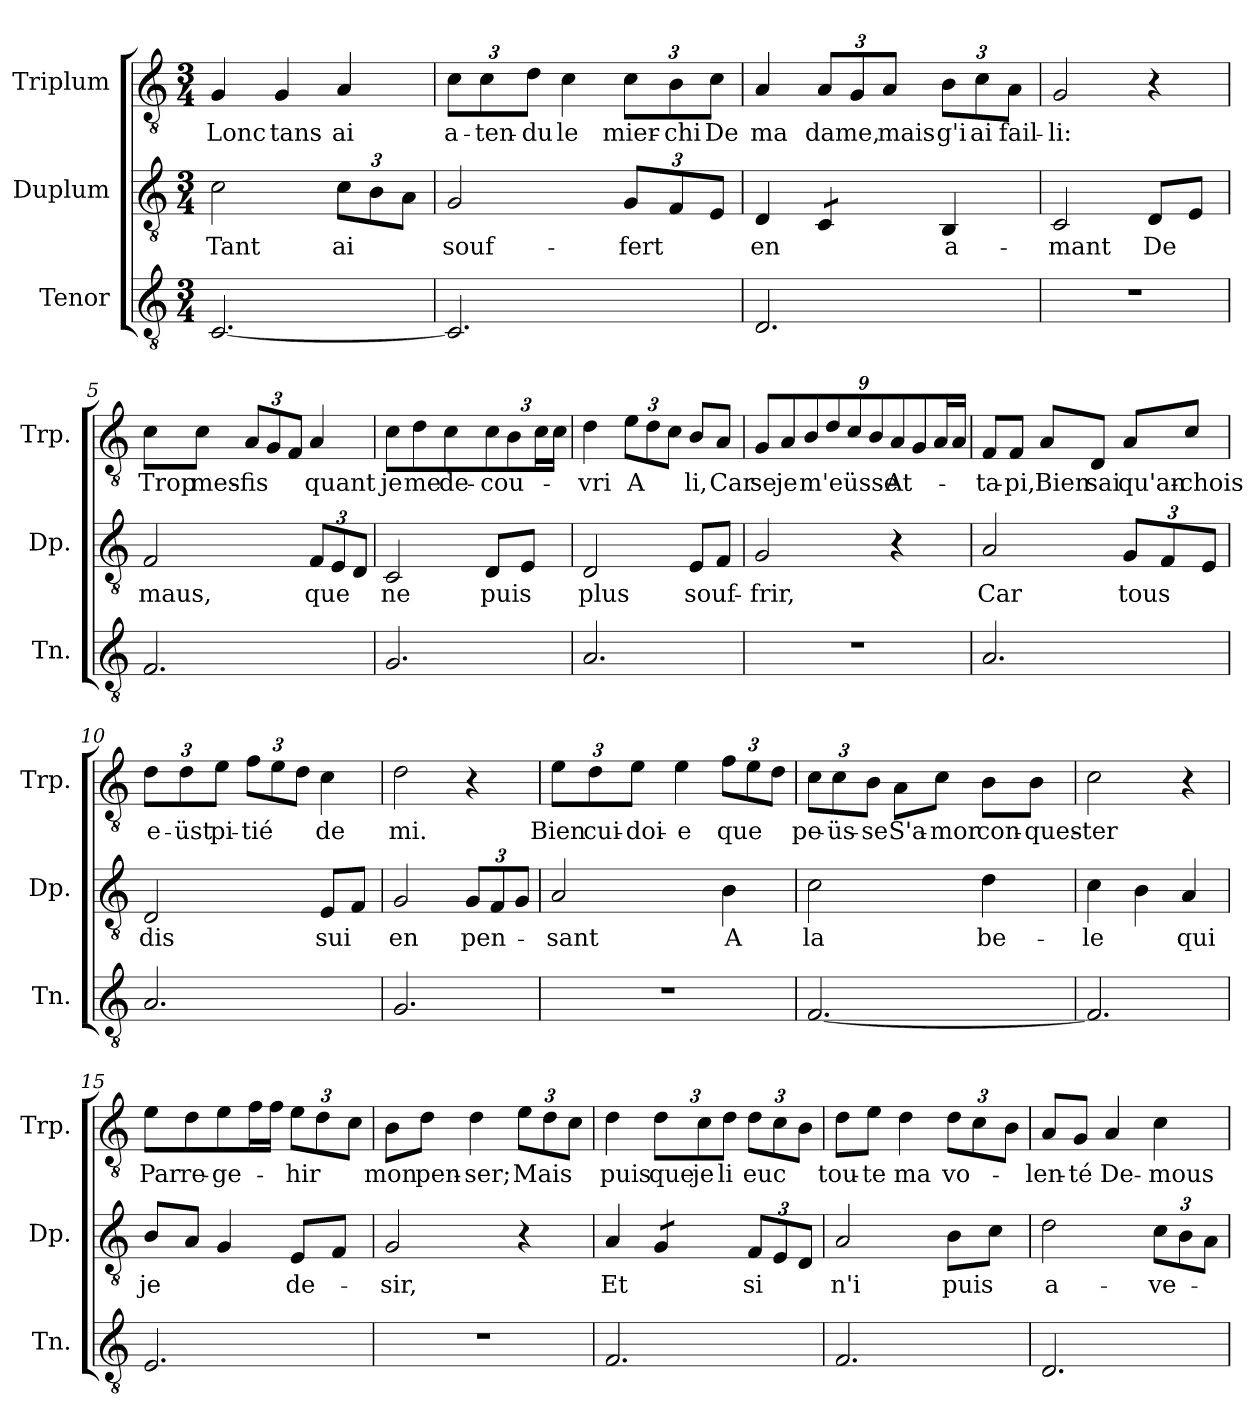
**kern	**kern	**text	**kern	**text
*part3	*part2	*part2	*part1	*part1
*staff3	*staff2	*staff2	*staff1	*staff1
*I"Tenor	*I"Duplum	*	*I"Triplum	*
*I'Tn.	*I'Dp.	*	*I'Trp.	*
*clefGv2	*clefGv2	*	*clefGv2	*
*k[]	*k[]	*	*k[]	*
*M3/4	*M3/4	*	*M3/4	*
=1	=1	=1	=1	=1
!	!	!LO:LY:b	!	!LO:LY:b
[2.C/	2c\	Tant	4G/	Lonc
!	!	!	!	!LO:LY:b
.	.	.	4G/	tans
*	*Xbrackettup	*	*	*
!	!	!LO:LY:b	!	!LO:LY:b
.	12c\L	ai	4A/	ai
.	12B\	.	.	.
.	12A\J	.	.	.
=2	=2	=2	=2	=2
!	!	!LO:LY:b	!	!
*	*	*	*Xbrackettup	*
!	!	!	!	!LO:LY:b
2.C/]	2G/	souf-	12c\L	a-
!	!	!	!	!LO:LY:b
.	.	.	12c\	-ten-
!	!	!	!	!LO:LY:b
.	.	.	12d\J	-du
!	!	!	!	!LO:LY:b
.	.	.	4c\	le
!	!	!LO:LY:b	!	!LO:LY:b
.	12G/L	-fert	12c\L	mier-
!	!	!	!	!LO:LY:b
.	12F/	.	12B\	-chi
!	!	!	!	!LO:LY:b
.	12E/J	.	12c\J	De
=3	=3	=3	=3	=3
!	!	!LO:LY:b	!	!LO:LY:b
2.D/	4D/	en	4A/	ma
!	!	!	!	!LO:LY:b
*	*tremolo	*	*	*
.	8C/L	.	12A/L	dame,
.	.	.	12G/	.
.	8C/J	.	.	.
*	*Xtremolo	*	*	*
!	!	!	!	!LO:LY:b
.	.	.	12A/J	mais
!	!	!LO:LY:b	!	!LO:LY:b
.	4BB/	a-	12B\L	g'i
!	!	!	!	!LO:LY:b
.	.	.	12c\	ai
!	!	!	!	!LO:LY:b
.	.	.	12A\J	fail-
=4	=4	=4	=4	=4
!	!	!LO:LY:b	!	!LO:LY:b
2.r	2C/	-mant	2G/	-li:
!	!	!LO:LY:b	!	!
.	8D/L	De	4r	.
.	8E/J	.	.	.
!!LO:LB:g=z
=5	=5	=5	=5	=5
!	!	!LO:LY:b	!	!LO:LY:b
2.F/	2F/	maus,	8c\L	Trop
!	!	!	!	!LO:LY:b
.	.	.	8c\J	mes-
!	!	!	!	!LO:LY:b
.	.	.	12A/L	-fis
.	.	.	12G/	.
.	.	.	12F/J	.
!	!	!LO:LY:b	!	!LO:LY:b
.	12F/L	que	4A/	quant
.	12E/	.	.	.
.	12D/J	.	.	.
=6	=6	=6	=6	=6
!	!	!LO:LY:b	!	!LO:LY:b
2.G/	2C/	ne	8c\L	je
!	!	!	!	!LO:LY:b
.	.	.	8d\J	me
!	!	!	!	!LO:LY:b
.	.	.	4c\	de-
!	!	!LO:LY:b	!	!LO:LY:b
.	8D/L	puis	12c\L	-cou-
.	.	.	12B\	.
.	8E/J	.	.	.
*	*	*	*tremolo	*
.	.	.	24c\	.
.	.	.	24c\JJ	.
*	*	*	*Xtremolo	*
=7	=7	=7	=7	=7
!	!	!LO:LY:b	!	!LO:LY:b
2.A/	2D/	plus	4d\	-vri
!	!	!	!	!LO:LY:b
.	.	.	12e\L	A
.	.	.	12d\	.
.	.	.	12c\J	.
!	!	!LO:LY:b	!	!LO:LY:b
.	8E/L	souf-	8B/L	li,
!	!	!	!	!LO:LY:b
.	8F/J	.	8A/J	Car
=8	=8	=8	=8	=8
!	!	!LO:LY:b	!	!LO:LY:b
2.r	2G/	-frir,	12G/L	se
!	!	!	!	!LO:LY:b
.	.	.	12A/	je
!	!	!	!	!LO:LY:b
.	.	.	12B/J	m'eüsse
.	.	.	12d\L	.
.	.	.	12c\	.
.	.	.	12B\J	.
!	!	!	!	!LO:LY:b
.	4r	.	12A/L	At-
.	.	.	12G/	.
*	*	*	*tremolo	*
.	.	.	24A/	.
.	.	.	24A/JJ	.
*	*	*	*Xtremolo	*
!!LO:LB:g=z
=9	=9	=9	=9	=9
!	!	!LO:LY:b	!	!LO:LY:b
2.A/	2A/	Car	8F/L	-ta-
!	!	!	!	!LO:LY:b
.	.	.	8F/J	-pi,
!	!	!	!	!LO:LY:b
.	.	.	8A/L	Bien
!	!	!	!	!LO:LY:b
.	.	.	8D/J	sai
!	!	!LO:LY:b	!	!LO:LY:b
.	12G/L	tous	8A/L	qu'an-
.	12F/	.	.	.
!	!	!	!	!LO:LY:b
.	.	.	8c/J	-chois
.	12E/J	.	.	.
=10	=10	=10	=10	=10
!	!	!LO:LY:b	!	!LO:LY:b
2.A/	2D/	dis	12d\L	e-
!	!	!	!	!LO:LY:b
.	.	.	12d\	-üst
!	!	!	!	!LO:LY:b
.	.	.	12e\J	pi-
!	!	!	!	!LO:LY:b
.	.	.	12f\L	-tié
.	.	.	12e\	.
.	.	.	12d\J	.
!	!	!LO:LY:b	!	!LO:LY:b
.	8E/L	sui	4c\	de
.	8F/J	.	.	.
=11	=11	=11	=11	=11
!	!	!LO:LY:b	!	!LO:LY:b
2.G/	2G/	en	2d\	mi.
!	!	!LO:LY:b	!	!
.	12G/L	pen-	4r	.
.	12F/	.	.	.
.	12G/J	.	.	.
=12	=12	=12	=12	=12
!	!	!LO:LY:b	!	!LO:LY:b
2.r	2A/	-sant	12e\L	Bien
!	!	!	!	!LO:LY:b
.	.	.	12d\	cui-
!	!	!	!	!LO:LY:b
.	.	.	12e\J	-doi-
!	!	!	!	!LO:LY:b
.	.	.	4e\	-e
!	!	!LO:LY:b	!	!LO:LY:b
.	4B\	A	12f\L	que
.	.	.	12e\	.
.	.	.	12d\J	.
!!LO:LB:g=z
=13	=13	=13	=13	=13
!	!	!LO:LY:b	!	!LO:LY:b
[2.F/	2c\	la	12c\L	pe-
!	!	!	!	!LO:LY:b
.	.	.	12c\	-üs-
!	!	!	!	!LO:LY:b
.	.	.	12B\J	-se
!	!	!	!	!LO:LY:b
.	.	.	8A\L	S'a-
!	!	!	!	!LO:LY:b
.	.	.	8c\J	-mor
!	!	!LO:LY:b	!	!LO:LY:b
.	4d\	be-	8B\L	con-
!	!	!	!	!LO:LY:b
.	.	.	8B\J	-ques-
=14	=14	=14	=14	=14
!	!	!LO:LY:b	!	!LO:LY:b
2.F/]	4c\	-le	2c\	-ter
.	4B\	.	.	.
!	!	!LO:LY:b	!	!
.	4A/	qui	4r	.
=15	=15	=15	=15	=15
!	!	!LO:LY:b	!	!LO:LY:b
2.E/	8B/L	je	8e\L	Par
!	!	!	!	!LO:LY:b
.	8A/J	.	8d\J	re-
!	!	!	!	!LO:LY:b
.	4G/	.	8e\L	-ge-
*	*	*	*tremolo	*
.	.	.	16f\	.
.	.	.	16f\JJ	.
*	*	*	*Xtremolo	*
!	!	!LO:LY:b	!	!LO:LY:b
.	8E/L	de-	12e\L	-hir
.	.	.	12d\	.
.	8F/J	.	.	.
.	.	.	12c\J	.
=16	=16	=16	=16	=16
!	!	!LO:LY:b	!	!LO:LY:b
2.r	2G/	-sir,	8B\L	mon
!	!	!	!	!LO:LY:b
.	.	.	8d\J	pen-
!	!	!	!	!LO:LY:b
.	.	.	4d\	-ser;
!	!	!	!	!LO:LY:b
.	4r	.	12e\L	Mais
.	.	.	12d\	.
.	.	.	12c\J	.
=17	=17	=17	=17	=17
!	!	!LO:LY:b	!	!LO:LY:b
2.F/	4A/	Et	4d\	puis
!	!	!	!	!LO:LY:b
*	*tremolo	*	*	*
.	8G/L	.	12d\L	que
!	!	!	!	!LO:LY:b
.	.	.	12c\	je
.	8G/J	.	.	.
*	*Xtremolo	*	*	*
!	!	!	!	!LO:LY:b
.	.	.	12d\J	li
!	!	!LO:LY:b	!	!LO:LY:b
.	12F/L	si	12d\L	euc
.	12E/	.	12c\	.
.	12D/J	.	12B\J	.
!!LO:LB:g=z
=18	=18	=18	=18	=18
!	!	!LO:LY:b	!	!LO:LY:b
2.F/	2A/	n'i	8d\L	tou-
!	!	!	!	!LO:LY:b
.	.	.	8e\J	-te
!	!	!	!	!LO:LY:b
.	.	.	4d\	ma
!	!	!LO:LY:b	!	!LO:LY:b
.	8B\L	puis	12d\L	vo-
.	.	.	12c\	.
.	8c\J	.	.	.
.	.	.	12B\J	.
=19	=19	=19	=19	=19
!	!	!LO:LY:b	!	!LO:LY:b
2.D/	2d\	a-	8A/L	-len-
!	!	!	!	!LO:LY:b
.	.	.	8G/J	-té
!	!	!	!	!LO:LY:b
.	.	.	4A/	De-
!	!	!LO:LY:b	!	!LO:LY:b
.	12c\L	-ve-	4c\	-mous-
.	12B\	.	.	.
.	12A\J	.	.	.
=	=	=	=	=
*-	*-	*-	*-	*-
